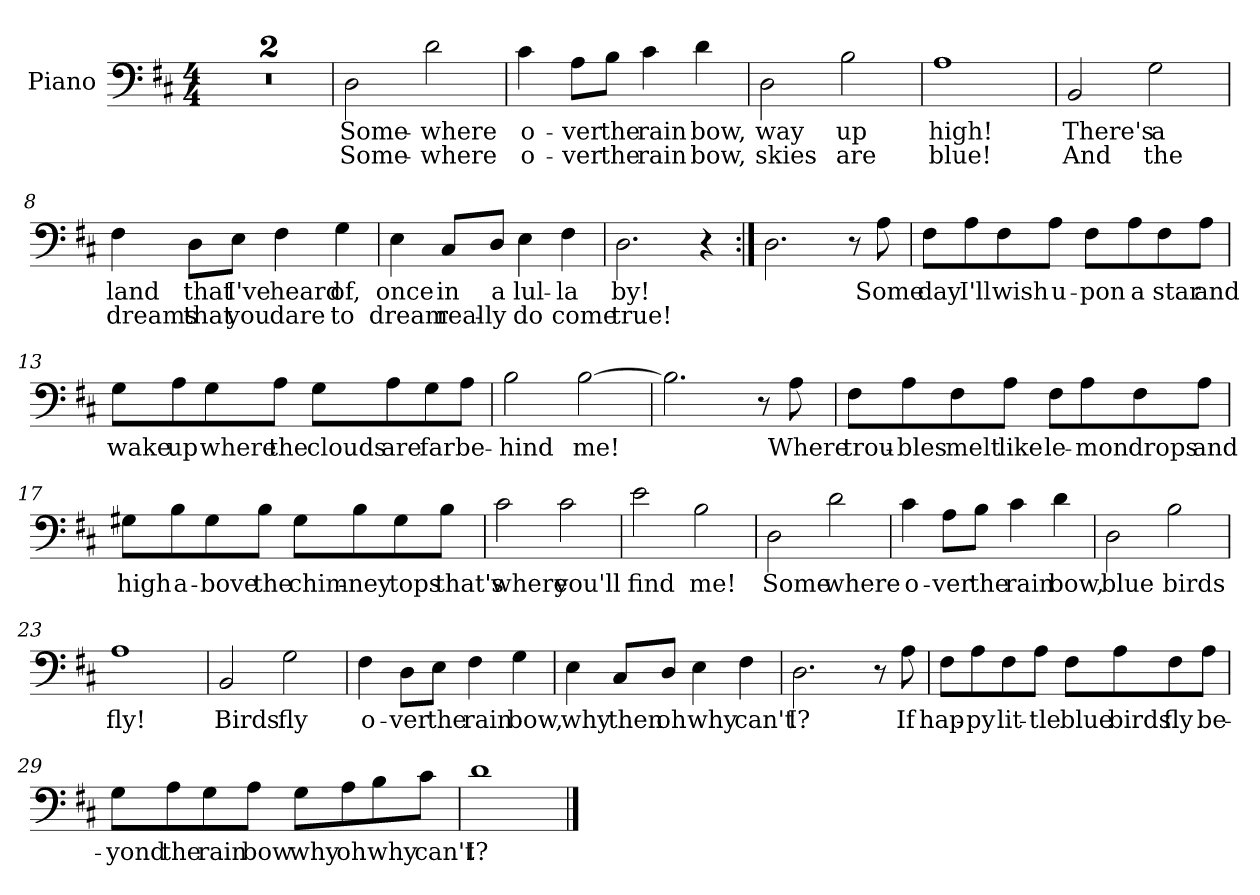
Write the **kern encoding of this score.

**kern	**text	**text
*part1	*part1	*part1
*staff1	*staff1	*staff1
*I"Piano	*	*
*I'Pno.	*	*
*clefF4	*	*
*k[f#c#]	*	*
*M4/4	*	*
=1	=1	=1
1r	.	.
=2	=2	=2
1r	.	.
=3	=3	=3
!	!LO:LY:b	!LO:LY:b
2D\	Some-	Some-
!	!LO:LY:b	!LO:LY:b
2d\	-where	-where
=4	=4	=4
!	!LO:LY:b	!LO:LY:b
4c#\	o-	o-
!	!LO:LY:b	!LO:LY:b
8A\L	-ver	-ver
!	!LO:LY:b	!LO:LY:b
8B\J	the	the
!	!LO:LY:b	!LO:LY:b
4c#\	rain	rain
!	!LO:LY:b	!LO:LY:b
4d\	bow,	bow,
=5	=5	=5
!	!LO:LY:b	!LO:LY:b
2D\	way	skies
!	!LO:LY:b	!LO:LY:b
2B\	up	are
=6	=6	=6
!	!LO:LY:b	!LO:LY:b
1A	high!	blue!
=7	=7	=7
!	!LO:LY:b	!LO:LY:b
2BB/	There's	And
!	!LO:LY:b	!LO:LY:b
2G\	a	the
!!LO:LB:g=z
=8	=8	=8
!	!LO:LY:b	!LO:LY:b
4F#\	land	dreams
!	!LO:LY:b	!LO:LY:b
8D\L	that	that
!	!LO:LY:b	!LO:LY:b
8E\J	I've	you
!	!LO:LY:b	!LO:LY:b
4F#\	heard	dare
!	!LO:LY:b	!LO:LY:b
4G\	of,	to
=9	=9	=9
!	!LO:LY:b	!LO:LY:b
4E\	once	dream
!	!LO:LY:b	!LO:LY:b
8C#/L	in	real-
!	!LO:LY:b	!LO:LY:b
8D/J	a	-ly
!	!LO:LY:b	!LO:LY:b
4E\	lul-	do
!	!LO:LY:b	!LO:LY:b
4F#\	-la	come
=10	=10	=10
!	!LO:LY:b	!LO:LY:b
2.D\	by!	true!
4r	.	.
=11:|!	=11:|!	=11:|!
2.D\	.	.
8r	.	.
!	!LO:LY:b	!
8A\	Some	.
!!LO:LB:g=z
=12	=12	=12
!	!LO:LY:b	!
8F#\L	day	.
!	!LO:LY:b	!
8A\	I'll	.
!	!LO:LY:b	!
8F#\	wish	.
!	!LO:LY:b	!
8A\J	u-	.
!	!LO:LY:b	!
8F#\L	-pon	.
!	!LO:LY:b	!
8A\	a	.
!	!LO:LY:b	!
8F#\	star	.
!	!LO:LY:b	!
8A\J	and	.
=13	=13	=13
!	!LO:LY:b	!
8G\L	wake	.
!	!LO:LY:b	!
8A\	up	.
!	!LO:LY:b	!
8G\	where	.
!	!LO:LY:b	!
8A\J	the	.
!	!LO:LY:b	!
8G\L	clouds	.
!	!LO:LY:b	!
8A\	are	.
!	!LO:LY:b	!
8G\	far	.
!	!LO:LY:b	!
8A\J	be-	.
=14	=14	=14
!	!LO:LY:b	!
2B\	-hind	.
!	!LO:LY:b	!
[2B\	me!	.
=15	=15	=15
2.B\]	.	.
8r	.	.
!	!LO:LY:b	!
8A\	Where	.
!!LO:LB:g=z
=16	=16	=16
!	!LO:LY:b	!
8F#\L	trou-	.
!	!LO:LY:b	!
8A\	-bles	.
!	!LO:LY:b	!
8F#\	melt	.
!	!LO:LY:b	!
8A\J	like	.
!	!LO:LY:b	!
8F#\L	le-	.
!	!LO:LY:b	!
8A\	-mon	.
!	!LO:LY:b	!
8F#\	drops	.
!	!LO:LY:b	!
8A\J	and	.
=17	=17	=17
!	!LO:LY:b	!
8G#X\L	high	.
!	!LO:LY:b	!
8B\	a-	.
!	!LO:LY:b	!
8G#\	-bove	.
!	!LO:LY:b	!
8B\J	the	.
!	!LO:LY:b	!
8G#\L	chim-	.
!	!LO:LY:b	!
8B\	-ney	.
!	!LO:LY:b	!
8G#\	tops	.
!	!LO:LY:b	!
8B\J	that's	.
=18	=18	=18
!	!LO:LY:b	!
2c#\	where	.
!	!LO:LY:b	!
2c#\	you'll	.
=19	=19	=19
!	!LO:LY:b	!
2e\	find	.
!	!LO:LY:b	!
2B\	me!	.
!!LO:LB:g=z
=20	=20	=20
!	!LO:LY:b	!
2D\	Some	.
!	!LO:LY:b	!
2d\	where	.
=21	=21	=21
!	!LO:LY:b	!
4c#\	o-	.
!	!LO:LY:b	!
8A\L	-ver	.
!	!LO:LY:b	!
8B\J	the	.
!	!LO:LY:b	!
4c#\	rain	.
!	!LO:LY:b	!
4d\	bow,	.
=22	=22	=22
!	!LO:LY:b	!
2D\	blue	.
!	!LO:LY:b	!
2B\	birds	.
=23	=23	=23
!	!LO:LY:b	!
1A	fly!	.
=24	=24	=24
!	!LO:LY:b	!
2BB/	Birds	.
!	!LO:LY:b	!
2G\	fly	.
=25	=25	=25
!	!LO:LY:b	!
4F#\	o-	.
!	!LO:LY:b	!
8D\L	-ver	.
!	!LO:LY:b	!
8E\J	the	.
!	!LO:LY:b	!
4F#\	rain	.
!	!LO:LY:b	!
4G\	bow,	.
!!LO:LB:g=z
=26	=26	=26
!	!LO:LY:b	!
4E\	why	.
!	!LO:LY:b	!
8C#/L	then	.
!	!LO:LY:b	!
8D/J	oh	.
!	!LO:LY:b	!
4E\	why	.
!	!LO:LY:b	!
4F#\	can't	.
=27	=27	=27
!	!LO:LY:b	!
2.D\	I?	.
8r	.	.
!	!LO:LY:b	!
8A\	If	.
=28	=28	=28
!	!LO:LY:b	!
8F#\L	hap-	.
!	!LO:LY:b	!
8A\	-py	.
!	!LO:LY:b	!
8F#\	lit-	.
!	!LO:LY:b	!
8A\J	-tle	.
!	!LO:LY:b	!
8F#\L	blue	.
!	!LO:LY:b	!
8A\	birds	.
!	!LO:LY:b	!
8F#\	fly	.
!	!LO:LY:b	!
8A\J	be-	.
!!LO:LB:g=z
=29	=29	=29
!	!LO:LY:b	!
8G\L	-yond	.
!	!LO:LY:b	!
8A\	the	.
!	!LO:LY:b	!
8G\	rain	.
!	!LO:LY:b	!
8A\J	bow	.
!	!LO:LY:b	!
8G\L	why	.
!	!LO:LY:b	!
8A\	oh	.
!	!LO:LY:b	!
8B\	why	.
!	!LO:LY:b	!
8c#\J	can't	.
=30	=30	=30
!	!LO:LY:b	!
1d	I?	.
==	==	==
*-	*-	*-
